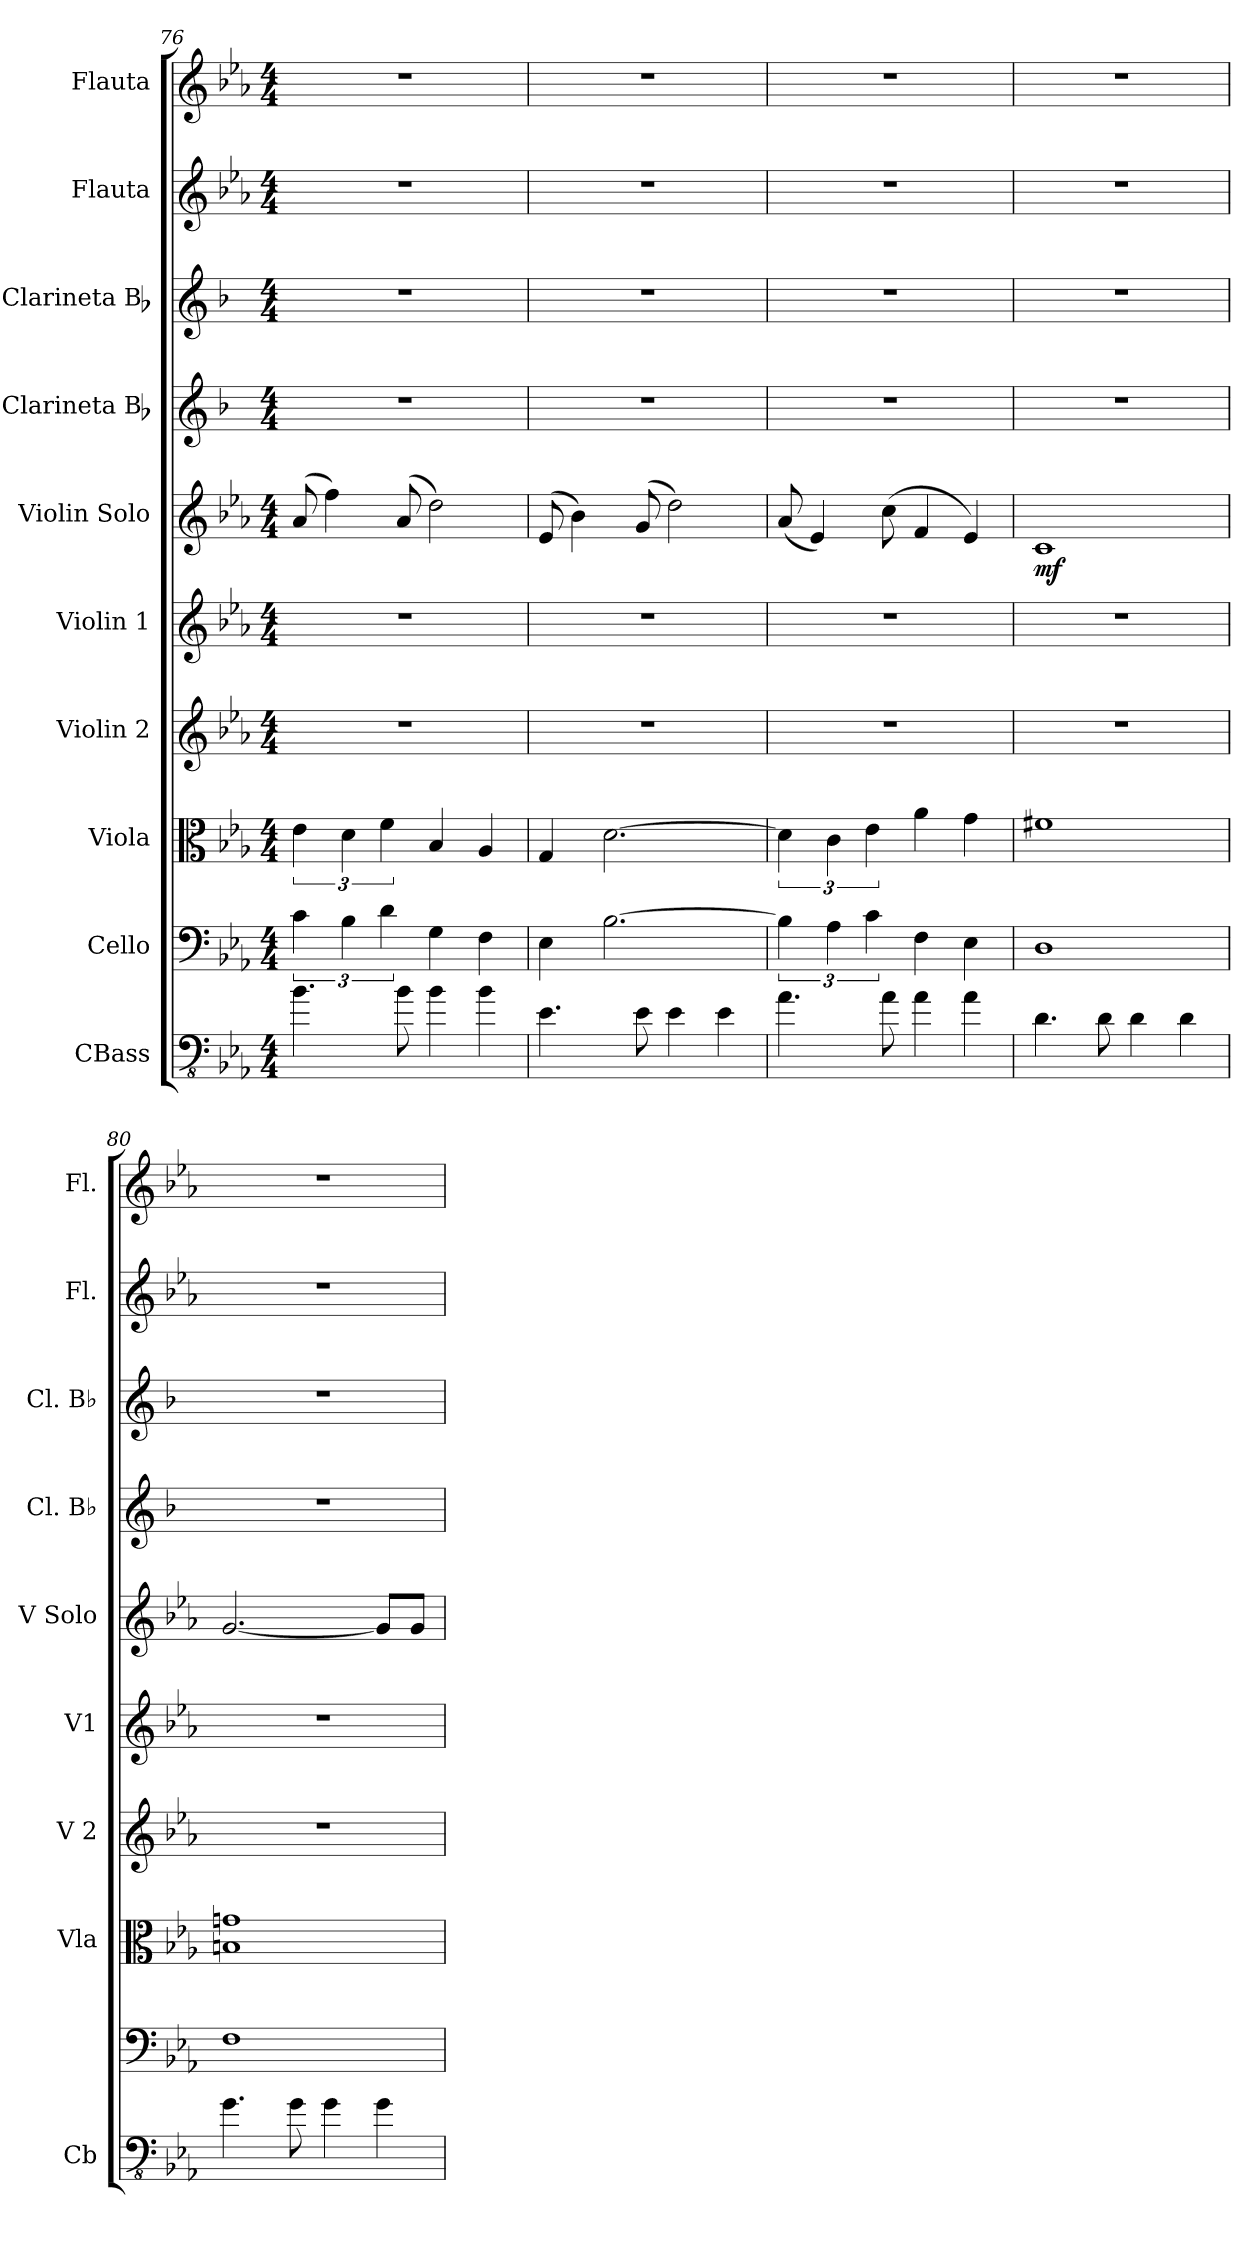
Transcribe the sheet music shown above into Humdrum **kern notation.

**kern	**kern	**kern	**kern	**kern	**kern	**dynam	**kern	**kern	**kern	**kern
*part10	*part9	*part8	*part7	*part6	*part5	*part5	*part4	*part3	*part2	*part1
*staff10	*staff9	*staff8	*staff7	*staff6	*staff5	*staff5	*staff4	*staff3	*staff2	*staff1
*I"CBass	*I"Cello	*I"Viola	*I"Violin 2	*I"Violin 1	*I"Violin Solo	*	*I"Clarineta Bb	*I"Clarineta Bb	*I"Flauta	*I"Flauta
*I'Cb	*	*I'Vla	*I'V 2	*I'V1	*I'V Solo	*	*I'Cl. Bb	*I'Cl. Bb	*I'Fl.	*I'Fl.
*clefFv4	*clefF4	*clefC3	*clefG2	*clefG2	*clefG2	*	*clefG2	*clefG2	*clefG2	*clefG2
*ITrd7c12	*	*	*	*	*	*	*ITrd1c2	*ITrd1c2	*	*
*k[b-e-a-]	*k[b-e-a-]	*k[b-e-a-]	*k[b-e-a-]	*k[b-e-a-]	*k[b-e-a-]	*	*k[b-e-a-]	*k[b-e-a-]	*k[b-e-a-]	*k[b-e-a-]
*M4/4	*M4/4	*M4/4	*M4/4	*M4/4	*M4/4	*	*M4/4	*M4/4	*M4/4	*M4/4
=76	=76	=76	=76	=76	=76	=76	=76	=76	=76	=76
4.BB-\	6c\	6e-\	1r	1r	(8a-/	.	1r	1r	1r	1r
.	.	.	.	.	4ff\)	.	.	.	.	.
.	6B-\	6d\	.	.	.	.	.	.	.	.
.	6d\	6f\	.	.	.	.	.	.	.	.
8BB-\	.	.	.	.	(8a-/	.	.	.	.	.
4BB-\	4G\	4B-/	.	.	2dd\)	.	.	.	.	.
4BB-\	4F\	4A-/	.	.	.	.	.	.	.	.
=77	=77	=77	=77	=77	=77	=77	=77	=77	=77	=77
4.EE-\	4E-\	4G/	1r	1r	(8e-/	.	1r	1r	1r	1r
.	.	.	.	.	4b-\)	.	.	.	.	.
.	[2.B-\	[2.d\	.	.	.	.	.	.	.	.
8EE-\	.	.	.	.	(8g/	.	.	.	.	.
4EE-\	.	.	.	.	2dd\)	.	.	.	.	.
4EE-\	.	.	.	.	.	.	.	.	.	.
=78	=78	=78	=78	=78	=78	=78	=78	=78	=78	=78
4.AA-\	6B-\]	6d\]	1r	1r	(8a-/	.	1r	1r	1r	1r
.	.	.	.	.	4e-/)	.	.	.	.	.
.	6A-\	6c\	.	.	.	.	.	.	.	.
.	6c\	6e-\	.	.	.	.	.	.	.	.
8AA-\	.	.	.	.	(8cc\	.	.	.	.	.
4AA-\	4F\	4a-\	.	.	4f/	.	.	.	.	.
4AA-\	4E-\	4g\	.	.	4e-/)	.	.	.	.	.
=79	=79	=79	=79	=79	=79	=79	=79	=79	=79	=79
!	!	!	!	!	!	!LO:DY:b	!	!	!	!
4.DD\	1D	1f#X	1r	1r	1c	mf	1r	1r	1r	1r
8DD\	.	.	.	.	.	.	.	.	.	.
4DD\	.	.	.	.	.	.	.	.	.	.
4DD\	.	.	.	.	.	.	.	.	.	.
=80	=80	=80	=80	=80	=80	=80	=80	=80	=80	=80
4.GG\	1F	1Bn 1gn	1r	1r	[2.g/	.	1r	1r	1r	1r
8GG\	.	.	.	.	.	.	.	.	.	.
4GG\	.	.	.	.	.	.	.	.	.	.
4GG\	.	.	.	.	8g/L]	.	.	.	.	.
.	.	.	.	.	8g/J	.	.	.	.	.
=	=	=	=	=	=	=	=	=	=	=
*-	*-	*-	*-	*-	*-	*-	*-	*-	*-	*-
